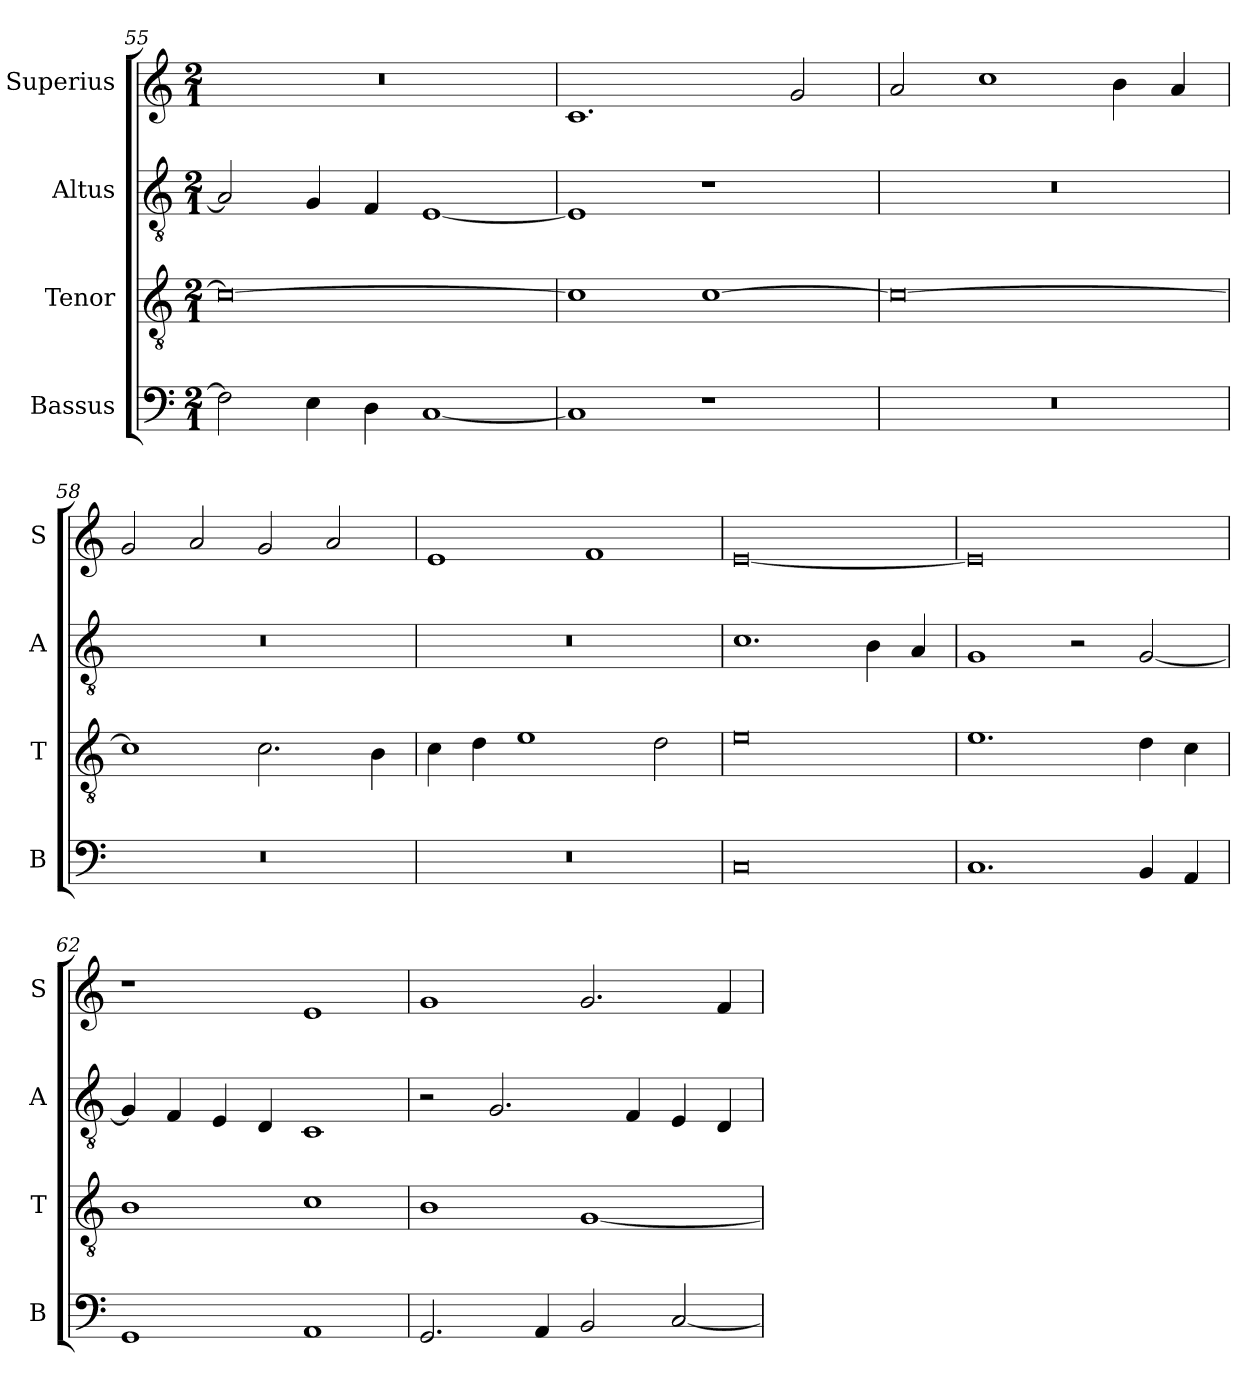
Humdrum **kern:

**kern	**kern	**kern	**kern
*part4	*part3	*part2	*part1
*staff4	*staff3	*staff2	*staff1
*I"Bassus	*I"Tenor	*I"Altus	*I"Superius
*I'B	*I'T	*I'A	*I'S
*clefF4	*clefGv2	*clefGv2	*clefG2
*k[]	*k[]	*k[]	*k[]
*M2/1	*M2/1	*M2/1	*M2/1
=55	=55	=55	=55
2F\]	0c_	2A/]	0r
4E\	.	4G/	.
4D\	.	4F/	.
[1C	.	[1E	.
=56	=56	=56	=56
1C]	1c]	1E]	1.c
1r	[1c	1r	.
.	.	.	2g/
=57	=57	=57	=57
0r	0c_	0r	2a/
.	.	.	1cc
.	.	.	4b\
.	.	.	4a/
=58	=58	=58	=58
0r	1c]	0r	2g/
.	.	.	2a/
.	2.c\	.	2g/
.	.	.	2a/
.	4B\	.	.
=59	=59	=59	=59
0r	4c\	0r	1e
.	4d\	.	.
.	1e	.	.
.	.	.	1f
.	2d\	.	.
=60	=60	=60	=60
0C	0e	1.c	[0e
.	.	4B\	.
.	.	4A/	.
=61	=61	=61	=61
1.C	1.e	1G	0e]
.	.	2r	.
4BB/	4d\	[2G/	.
4AA/	4c\	.	.
=62	=62	=62	=62
1GG	1B	4G/]	1r
.	.	4F/	.
.	.	4E/	.
.	.	4D/	.
1AA	1c	1C	1e
=63	=63	=63	=63
2.GG/	1B	2r	1g
.	.	2.G/	.
4AA/	.	.	.
2BB/	[1G	.	2.g/
.	.	4F/	.
[2C/	.	4E/	.
.	.	4D/	4f/
=	=	=	=
*-	*-	*-	*-
